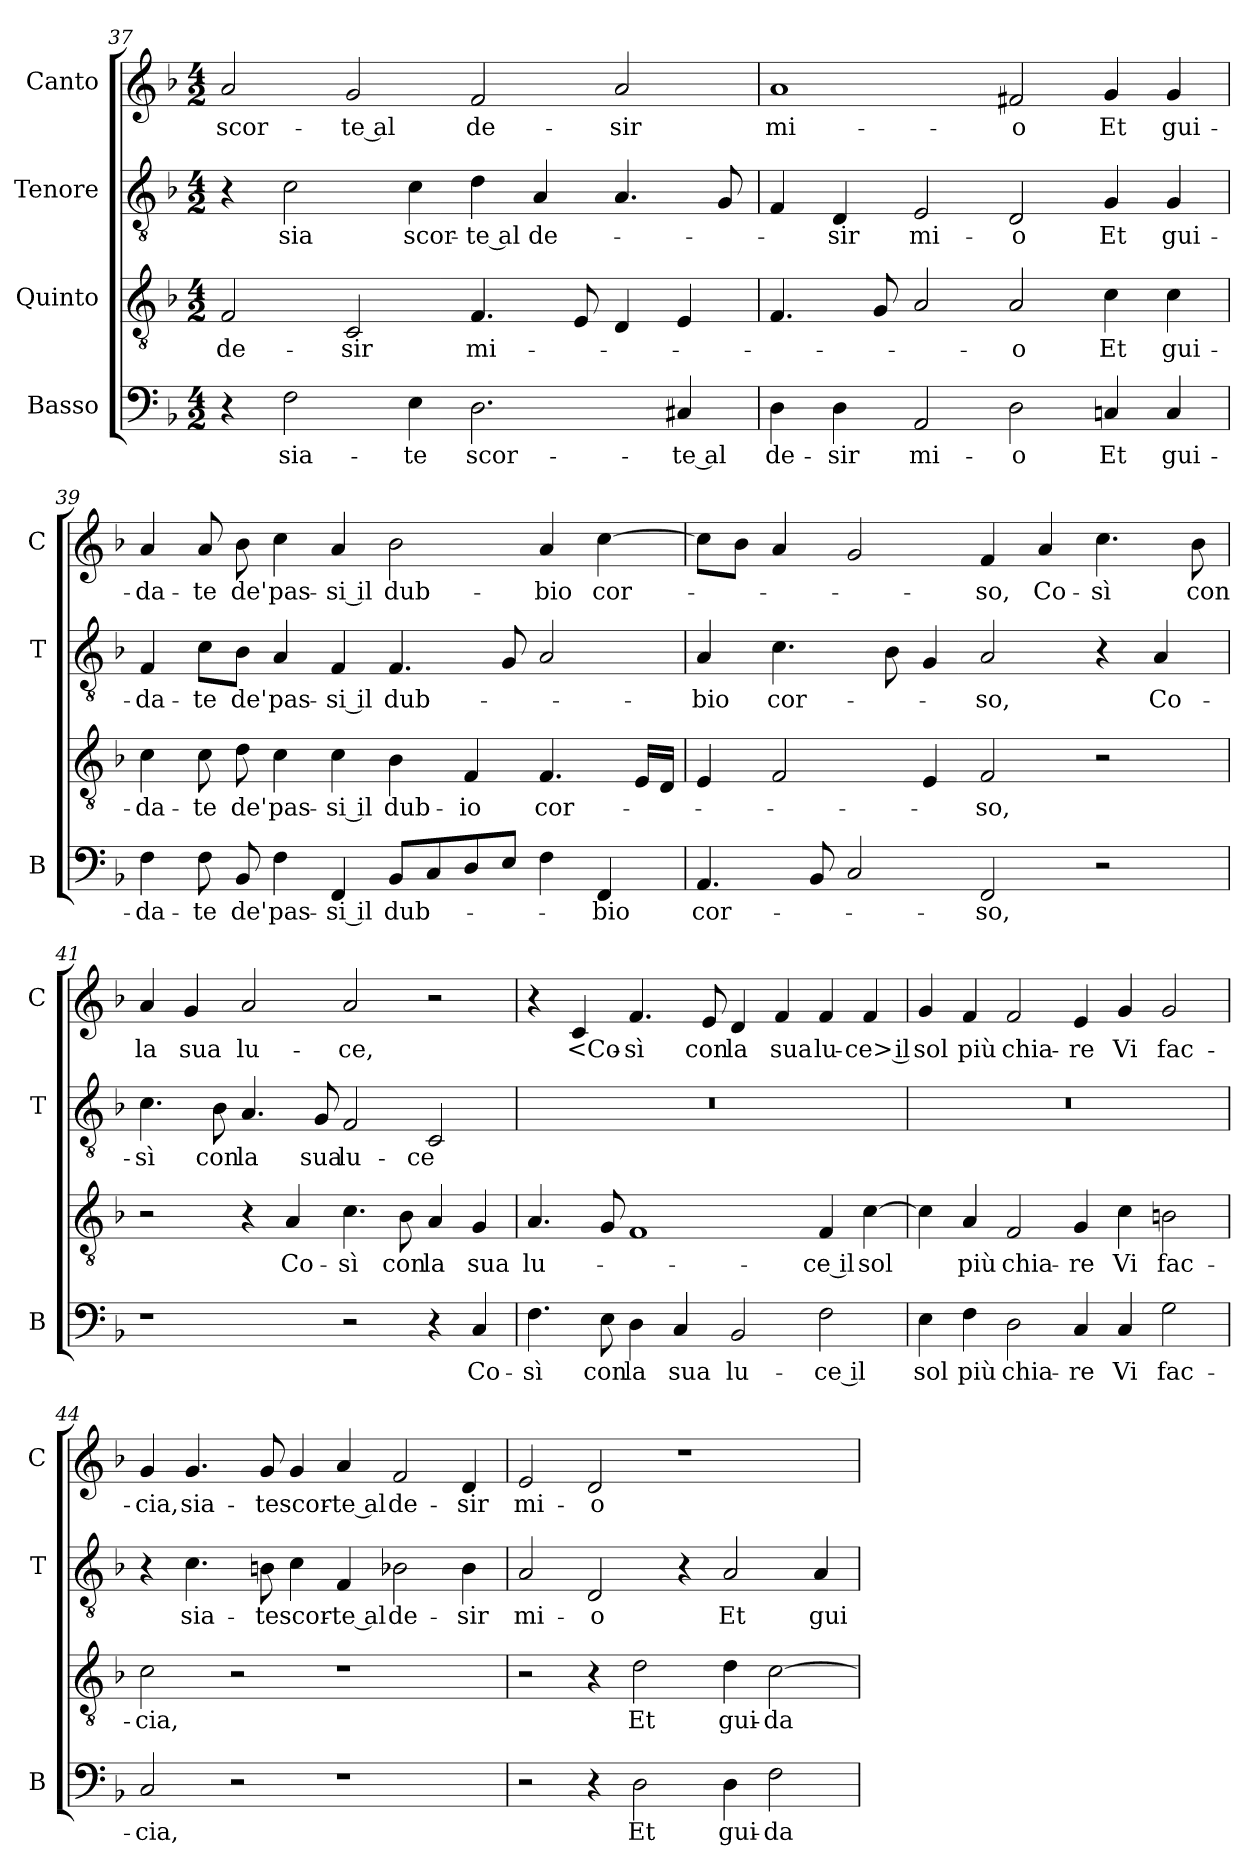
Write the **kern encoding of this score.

**kern	**text	**kern	**text	**kern	**text	**kern	**text
*part4	*part4	*part3	*part3	*part2	*part2	*part1	*part1
*staff4	*staff4	*staff3	*staff3	*staff2	*staff2	*staff1	*staff1
*I"Basso	*	*I"Quinto	*	*I"Tenore	*	*I"Canto	*
*I'B	*	*	*	*I'T	*	*I'C	*
*clefF4	*	*clefGv2	*	*clefGv2	*	*clefG2	*
*k[b-]	*	*k[b-]	*	*k[b-]	*	*k[b-]	*
*M4/2	*	*M4/2	*	*M4/2	*	*M4/2	*
=37	=37	=37	=37	=37	=37	=37	=37
4r	.	2F	de-	4r	.	2a	scor-
2F	sia-	.	.	2c	sia	.	.
.	.	2C	-sir	.	.	2g	-te al
4E	-te	.	.	4c	scor-	.	.
2.D	scor-	4.F	mi-	4d	-te al	2f	de-
.	.	.	.	4A	de-	.	.
.	.	8E	.	.	.	.	.
.	.	4D	.	4.A	.	2a	-sir
4C#X	-te al	4E	.	.	.	.	.
.	.	.	.	8G	.	.	.
=38	=38	=38	=38	=38	=38	=38	=38
4D	de-	4.F	.	4F	.	1a	mi-
4D	-sir	.	.	4D	-sir	.	.
.	.	8G	.	.	.	.	.
2AA	mi-	2A	.	2E	mi-	.	.
2D	-o	2A	-o	2D	-o	2f#X	-o
4Cn	Et	4c	Et	4G	Et	4g	Et
4C	gui-	4c	gui-	4G	gui-	4g	gui-
=39	=39	=39	=39	=39	=39	=39	=39
4F	-da-	4c	-da-	4F	-da-	4a	-da-
8F	-te	8c	-te	8c\L	-te	8a	-te
8BB-	de'	8d	de'	8B-\J	de'	8b-	de'
4F	pas-	4c	pas-	4A	pas-	4cc	pas-
4FF	-si il	4c	-si il	4F	-si il	4a	-si il
8BB-L	dub-	4B-	dub-	4.F	dub-	2b-	dub-
8C	.	.	.	.	.	.	.
8D	.	4F	-io	.	.	.	.
8EJ	.	.	.	8G	.	.	.
4F	.	4.F	cor-	2A	.	4a	-bio
4FF	-bio	.	.	.	.	[4cc	cor-
.	.	16ELL	.	.	.	.	.
.	.	16DJJ	.	.	.	.	.
=40	=40	=40	=40	=40	=40	=40	=40
4.AA	cor-	4E	.	4A	-bio	8ccL]	.
.	.	.	.	.	.	8b-J	.
.	.	2F	.	4.c	cor-	4a	.
8BB-	.	.	.	.	.	.	.
2C	.	.	.	.	.	2g	.
.	.	.	.	8B-	.	.	.
.	.	4E	.	4G	.	.	.
2FF	-so,	2F	-so,	2A	-so,	4f	-so,
.	.	.	.	.	.	4a	Co-
2r	.	2r	.	4r	.	4.cc	-sì
.	.	.	.	4A	Co-	.	.
.	.	.	.	.	.	8b-	con
=41	=41	=41	=41	=41	=41	=41	=41
1r	.	2r	.	4.c	-sì	4a	la
.	.	.	.	.	.	4g	-sua
.	.	.	.	8B-	con	.	.
.	.	4r	.	4.A	la	2a	lu-
.	.	4A	Co-	.	.	.	.
.	.	.	.	8G	sua	.	.
2r	.	4.c	-sì	2F	lu-	2a	-ce,
.	.	8B-	con	.	.	.	.
4r	.	4A	la	2C	-ce	2r	.
4C	Co-	4G	sua	.	.	.	.
=42	=42	=42	=42	=42	=42	=42	=42
4.F	-sì	4.A	lu-	0r	.	4r	.
.	.	.	.	.	.	4c	<Co-
8E	con	8G	.	.	.	.	.
4D	la	1F	.	.	.	4.f	-sì
4C	sua	.	.	.	.	.	.
.	.	.	.	.	.	8e	con
2BB-	lu-	.	.	.	.	4d	la
.	.	.	.	.	.	4f	sua
2F	-ce il	4F	-ce il	.	.	4f	lu-
.	.	[4c	sol	.	.	4f	-ce> il
=43	=43	=43	=43	=43	=43	=43	=43
4E	sol	4c]	.	0r	.	4g	sol
4F	più	4A	più	.	.	4f	più
2D	chia-	2F	chia-	.	.	2f	chia-
4C	-re	4G	-re	.	.	4e	-re
4C	Vi	4c	Vi	.	.	4g	Vi
2G	fac-	2Bn	fac-	.	.	2g	fac-
=44	=44	=44	=44	=44	=44	=44	=44
2C	-cia,	2c	-cia,	4r	.	4g	-cia,
.	.	.	.	4.c	sia-	4.g	sia-
2r	.	2r	.	.	.	.	.
.	.	.	.	8Bn	-te	8g	-te
.	.	.	.	4c	scor-	4g	scor-
1r	.	1r	.	4F	-te al	4a	-te al
.	.	.	.	2B-X	de-	2f	de-
.	.	.	.	4B-	-sir	4d	-sir
=45	=45	=45	=45	=45	=45	=45	=45
2r	.	2r	.	2A	mi-	2e	mi-
4r	.	4r	.	2D	-o	2d	-o
2D	Et	2d	Et	.	.	.	.
.	.	.	.	4r	.	1r	.
4D	gui-	4d	gui-	2A	Et	.	.
2F	-da-	[2c	-da-	.	.	.	.
.	.	.	.	4A	gui-	.	.
=	=	=	=	=	=	=	=
*-	*-	*-	*-	*-	*-	*-	*-
